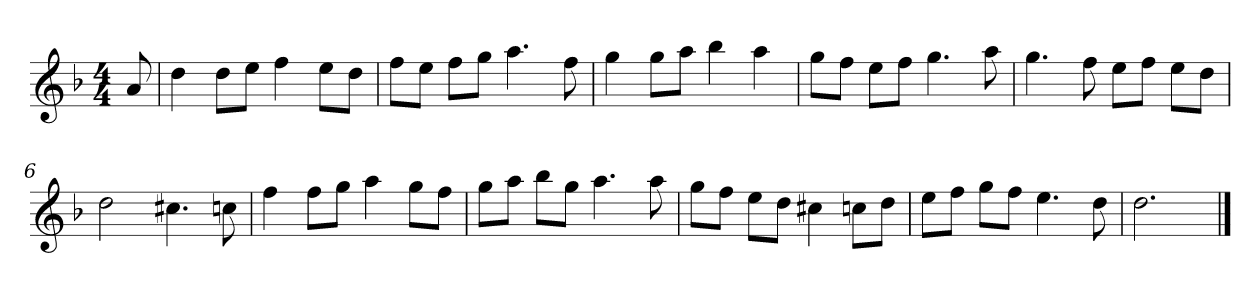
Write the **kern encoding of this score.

**kern
*part1
*staff1
*k[b-]
*M4/4
*MM120
=
8a
=1
4dd
8ddL
8eeJ
4ff
8eeL
8ddJ
=2
8ffL
8eeJ
8ffL
8ggJ
4.aa
8ff
=3
4gg
8ggL
8aaJ
4bb-
4aa
=4
8ggL
8ffJ
8eeL
8ffJ
4.gg
8aa
=5
4.gg
8ff
8eeL
8ffJ
8eeL
8ddJ
=6
2dd
4.cc#X
8ccn
=7
4ff
8ffL
8ggJ
4aa
8ggL
8ffJ
=8
8ggL
8aaJ
8bb-L
8ggJ
4.aa
8aa
=9
8ggL
8ffJ
8eeL
8ddJ
4cc#X
8ccnL
8ddJ
=10
8eeL
8ffJ
8ggL
8ffJ
4.ee
8dd
=11
2.dd
==
*-
